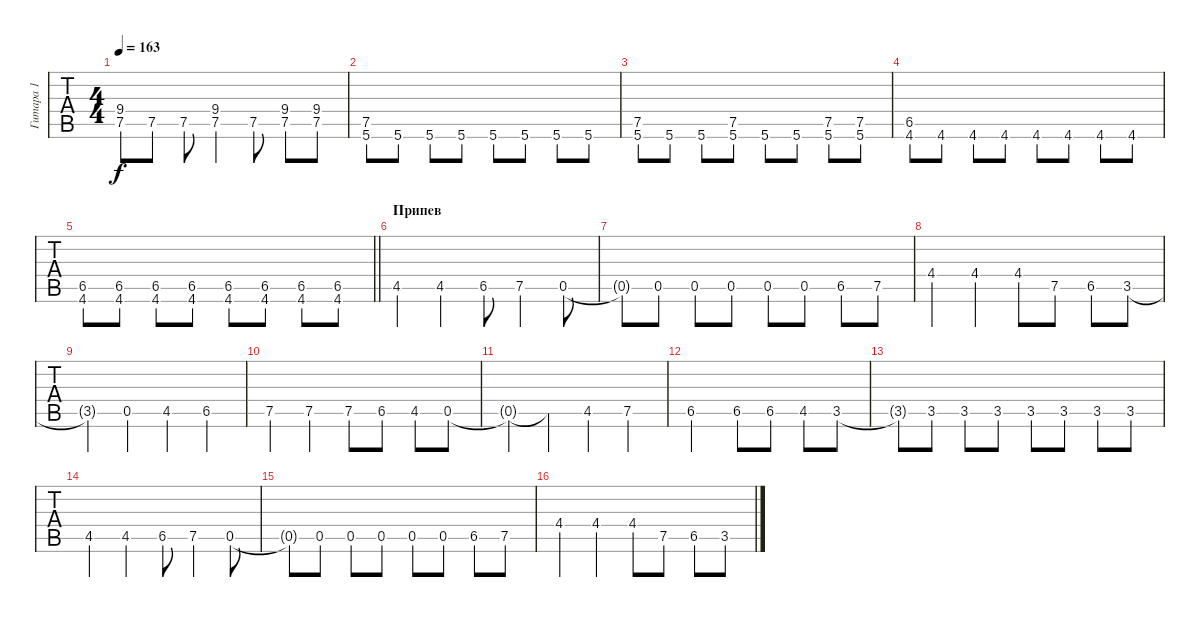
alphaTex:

\track ("Гитара 1" "Гитара 1") {instrument distortionguitar}
\staff {tabs}
\tuning (E4 B3 G3 D3 A2 E2) {hide}
\ts (4 4)
\tempo 163
\clef g2
\ks c
(9.4 7.5).8{dy f} 7.5.8 7.5.8 (9.4 7.5).4 7.5.8 (9.4 7.5).8 (9.4 7.5).8 |
(7.5 5.6).8 5.6.8 5.6.8 5.6.8 5.6.8 5.6.8 5.6.8 5.6.8 |
(7.5 5.6).8 5.6.8 5.6.8 (7.5 5.6).8 5.6.8 5.6.8 (7.5 5.6).8 (7.5 5.6).8 |
(6.5 4.6).8 4.6.8 4.6.8 4.6.8 4.6.8 4.6.8 4.6.8 4.6.8 |
\barLineRight lightlight
(6.5 4.6).8 (6.5 4.6).8 (6.5 4.6).8 (6.5 4.6).8 (6.5 4.6).8 (6.5 4.6).8 (6.5 4.6).8 (6.5 4.6).8 |
\section ("" "Припев")
4.5.4 4.5.4 6.5.8 7.5.4 0.5.8 |
0.5{t}.8 0.5.8 0.5.8 0.5.8 0.5.8 0.5.8 6.5.8 7.5.8 |
4.4.4 4.4.4 4.4.8 7.5.8 6.5.8 3.5.8 |
3.5{t}.4 0.5.4 4.5.4 6.5.4 |
7.5.4 7.5.4 7.5.8 6.5.8 4.5.8 0.5.8 |
0.5{t}.4 0.5{t}.4 4.5.4 7.5.4 |
6.5.2 6.5.8 6.5.8 4.5.8 3.5.8 |
3.5{t}.8 3.5.8 3.5.8 3.5.8 3.5.8 3.5.8 3.5.8 3.5.8 |
4.5.4 4.5.4 6.5.8 7.5.4 0.5.8 |
0.5{t}.8 0.5.8 0.5.8 0.5.8 0.5.8 0.5.8 6.5.8 7.5.8 |
4.4.4 4.4.4 4.4.8 7.5.8 6.5.8 3.5.8
